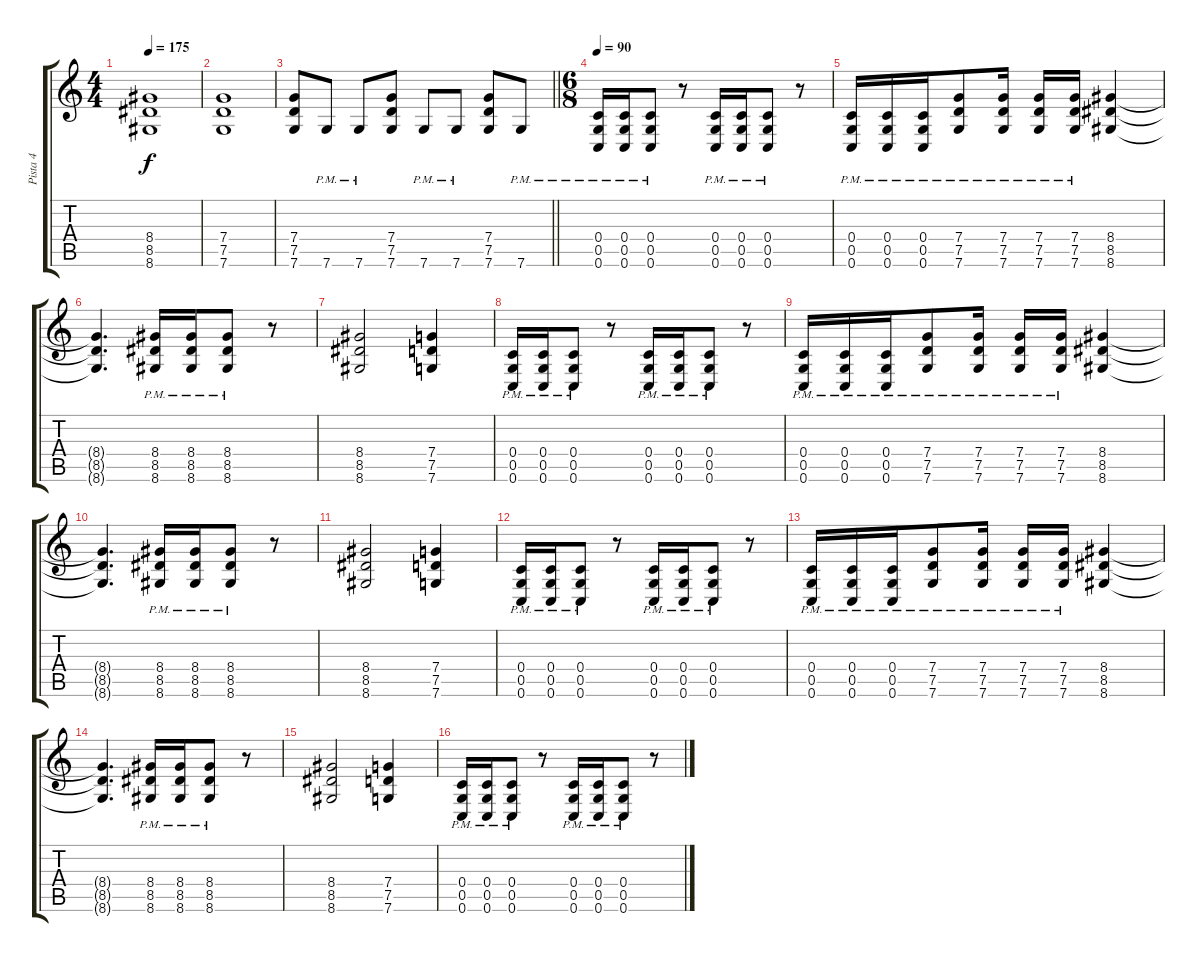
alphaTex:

\track ("Pista 4" "Pista 4") {instrument distortionguitar}
\staff {score tabs}
\tuning (E4 C4 G3 C3 G2 C2) {hide}
\ts (4 4)
\tempo 175
\clef g2
\ks c
(8.4 8.5 8.6).1{dy f} |
(7.4 7.5 7.6).1 |
\barLineRight lightlight
(7.4 7.5 7.6).8 7.6{pm}.8 7.6{pm}.8 (7.4 7.5 7.6).8 7.6{pm}.8 7.6{pm}.8 (7.4 7.5 7.6).8 7.6{pm}.8 |
\ts (6 8)
\tempo 90
(0.4{pm} 0.5{pm} 0.6{pm}).16 (0.4{pm} 0.5{pm} 0.6{pm}).16 (0.4{pm} 0.5{pm} 0.6{pm}).8 r.8 (0.4{pm} 0.5{pm} 0.6{pm}).16 (0.4{pm} 0.5{pm} 0.6{pm}).16 (0.4{pm} 0.5{pm} 0.6{pm}).8 r.8 |
(0.4{pm} 0.5{pm} 0.6{pm}).16 (0.4{pm} 0.5{pm} 0.6{pm}).16 (0.4{pm} 0.5{pm} 0.6{pm}).16 (7.4{pm} 7.5{pm} 7.6{pm}).8 (7.4{pm} 7.5{pm} 7.6{pm}).16 (7.4{pm} 7.5{pm} 7.6{pm}).16 (7.4{pm} 7.5{pm} 7.6{pm}).16 (8.4 8.5 8.6).4 |
(8.4{t} 8.5{t} 8.6{t}).4{d} (8.4{pm} 8.5{pm} 8.6{pm}).16 (8.4{pm} 8.5{pm} 8.6{pm}).16 (8.4{pm} 8.5{pm} 8.6{pm}).8 r.8 |
(8.4 8.5 8.6).2 (7.4 7.5 7.6).4 |
(0.4{pm} 0.5{pm} 0.6{pm}).16 (0.4{pm} 0.5{pm} 0.6{pm}).16 (0.4{pm} 0.5{pm} 0.6{pm}).8 r.8 (0.4{pm} 0.5{pm} 0.6{pm}).16 (0.4{pm} 0.5{pm} 0.6{pm}).16 (0.4{pm} 0.5{pm} 0.6{pm}).8 r.8 |
(0.4{pm} 0.5{pm} 0.6{pm}).16 (0.4{pm} 0.5{pm} 0.6{pm}).16 (0.4{pm} 0.5{pm} 0.6{pm}).16 (7.4{pm} 7.5{pm} 7.6{pm}).8 (7.4{pm} 7.5{pm} 7.6{pm}).16 (7.4{pm} 7.5{pm} 7.6{pm}).16 (7.4{pm} 7.5{pm} 7.6{pm}).16 (8.4 8.5 8.6).4 |
(8.4{t} 8.5{t} 8.6{t}).4{d} (8.4{pm} 8.5{pm} 8.6{pm}).16 (8.4{pm} 8.5{pm} 8.6{pm}).16 (8.4{pm} 8.5{pm} 8.6{pm}).8 r.8 |
(8.4 8.5 8.6).2 (7.4 7.5 7.6).4 |
(0.4{pm} 0.5{pm} 0.6{pm}).16 (0.4{pm} 0.5{pm} 0.6{pm}).16 (0.4{pm} 0.5{pm} 0.6{pm}).8 r.8 (0.4{pm} 0.5{pm} 0.6{pm}).16 (0.4{pm} 0.5{pm} 0.6{pm}).16 (0.4{pm} 0.5{pm} 0.6{pm}).8 r.8 |
(0.4{pm} 0.5{pm} 0.6{pm}).16 (0.4{pm} 0.5{pm} 0.6{pm}).16 (0.4{pm} 0.5{pm} 0.6{pm}).16 (7.4{pm} 7.5{pm} 7.6{pm}).8 (7.4{pm} 7.5{pm} 7.6{pm}).16 (7.4{pm} 7.5{pm} 7.6{pm}).16 (7.4{pm} 7.5{pm} 7.6{pm}).16 (8.4 8.5 8.6).4 |
(8.4{t} 8.5{t} 8.6{t}).4{d} (8.4{pm} 8.5{pm} 8.6{pm}).16 (8.4{pm} 8.5{pm} 8.6{pm}).16 (8.4{pm} 8.5{pm} 8.6{pm}).8 r.8 |
(8.4 8.5 8.6).2 (7.4 7.5 7.6).4 |
(0.4{pm} 0.5{pm} 0.6{pm}).16 (0.4{pm} 0.5{pm} 0.6{pm}).16 (0.4{pm} 0.5{pm} 0.6{pm}).8 r.8 (0.4{pm} 0.5{pm} 0.6{pm}).16 (0.4{pm} 0.5{pm} 0.6{pm}).16 (0.4{pm} 0.5{pm} 0.6{pm}).8 r.8
